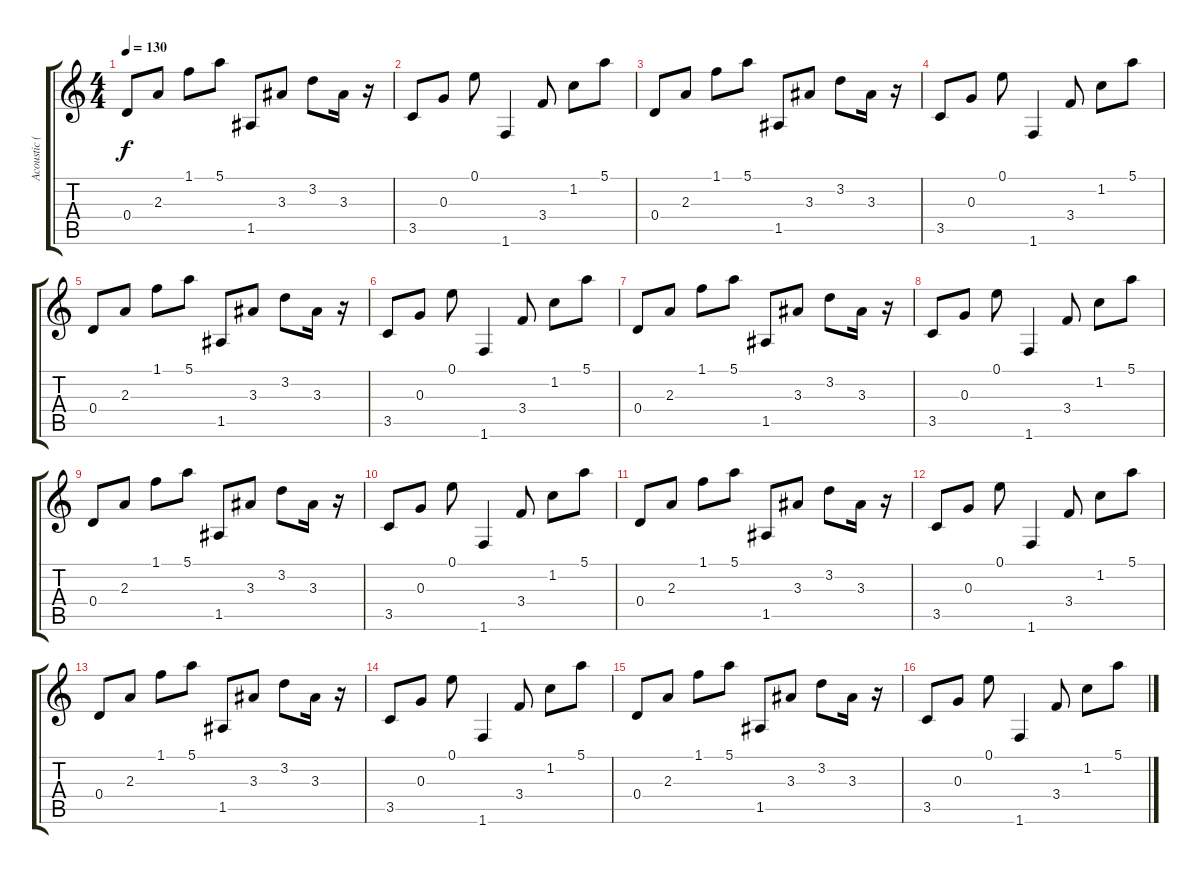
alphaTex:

\track ("Acoustic (steel)" "Acoustic (") {instrument acousticguitarsteel}
\staff {score tabs}
\tuning (E4 B3 G3 D3 A2 E2) {hide}
\ts (4 4)
\tempo 130
\clef g2
\ks c
0.4.8{dy f} 2.3.8 1.1.8 5.1.8 1.5.8 3.3.8 3.2.8 3.3.16 r.16 |
3.5.8 0.3.8 0.1.8 1.6.4 3.4.8 1.2.8 5.1.8 |
0.4.8 2.3.8 1.1.8 5.1.8 1.5.8 3.3.8 3.2.8 3.3.16 r.16 |
3.5.8 0.3.8 0.1.8 1.6.4 3.4.8 1.2.8 5.1.8 |
0.4.8 2.3.8 1.1.8 5.1.8 1.5.8 3.3.8 3.2.8 3.3.16 r.16 |
3.5.8 0.3.8 0.1.8 1.6.4 3.4.8 1.2.8 5.1.8 |
0.4.8 2.3.8 1.1.8 5.1.8 1.5.8 3.3.8 3.2.8 3.3.16 r.16 |
3.5.8 0.3.8 0.1.8 1.6.4 3.4.8 1.2.8 5.1.8 |
0.4.8 2.3.8 1.1.8 5.1.8 1.5.8 3.3.8 3.2.8 3.3.16 r.16 |
3.5.8 0.3.8 0.1.8 1.6.4 3.4.8 1.2.8 5.1.8 |
0.4.8 2.3.8 1.1.8 5.1.8 1.5.8 3.3.8 3.2.8 3.3.16 r.16 |
3.5.8 0.3.8 0.1.8 1.6.4 3.4.8 1.2.8 5.1.8 |
0.4.8 2.3.8 1.1.8 5.1.8 1.5.8 3.3.8 3.2.8 3.3.16 r.16 |
3.5.8 0.3.8 0.1.8 1.6.4 3.4.8 1.2.8 5.1.8 |
0.4.8 2.3.8 1.1.8 5.1.8 1.5.8 3.3.8 3.2.8 3.3.16 r.16 |
3.5.8 0.3.8 0.1.8 1.6.4 3.4.8 1.2.8 5.1.8
